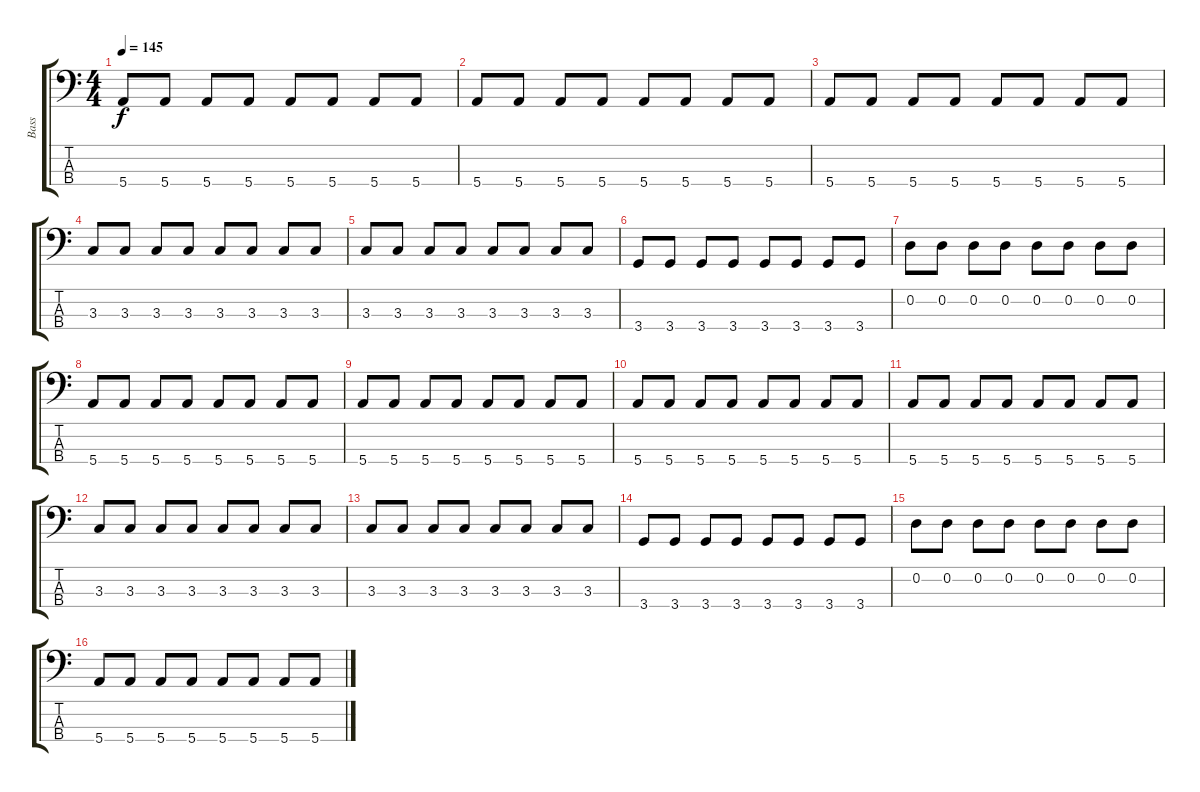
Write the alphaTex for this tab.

\track ("Bass" "Bass") {instrument fretlessbass}
\staff {score tabs}
\tuning (G2 D2 A1 E1) {hide}
\ts (4 4)
\tempo 145
\clef f4
\ks c
5.4.8{dy f} 5.4.8 5.4.8 5.4.8 5.4.8 5.4.8 5.4.8 5.4.8 |
5.4.8 5.4.8 5.4.8 5.4.8 5.4.8 5.4.8 5.4.8 5.4.8 |
5.4.8 5.4.8 5.4.8 5.4.8 5.4.8 5.4.8 5.4.8 5.4.8 |
3.3.8 3.3.8 3.3.8 3.3.8 3.3.8 3.3.8 3.3.8 3.3.8 |
3.3.8 3.3.8 3.3.8 3.3.8 3.3.8 3.3.8 3.3.8 3.3.8 |
3.4.8 3.4.8 3.4.8 3.4.8 3.4.8 3.4.8 3.4.8 3.4.8 |
0.2.8 0.2.8 0.2.8 0.2.8 0.2.8 0.2.8 0.2.8 0.2.8 |
5.4.8 5.4.8 5.4.8 5.4.8 5.4.8 5.4.8 5.4.8 5.4.8 |
5.4.8 5.4.8 5.4.8 5.4.8 5.4.8 5.4.8 5.4.8 5.4.8 |
5.4.8 5.4.8 5.4.8 5.4.8 5.4.8 5.4.8 5.4.8 5.4.8 |
5.4.8 5.4.8 5.4.8 5.4.8 5.4.8 5.4.8 5.4.8 5.4.8 |
3.3.8 3.3.8 3.3.8 3.3.8 3.3.8 3.3.8 3.3.8 3.3.8 |
3.3.8 3.3.8 3.3.8 3.3.8 3.3.8 3.3.8 3.3.8 3.3.8 |
3.4.8 3.4.8 3.4.8 3.4.8 3.4.8 3.4.8 3.4.8 3.4.8 |
0.2.8 0.2.8 0.2.8 0.2.8 0.2.8 0.2.8 0.2.8 0.2.8 |
5.4.8 5.4.8 5.4.8 5.4.8 5.4.8 5.4.8 5.4.8 5.4.8
